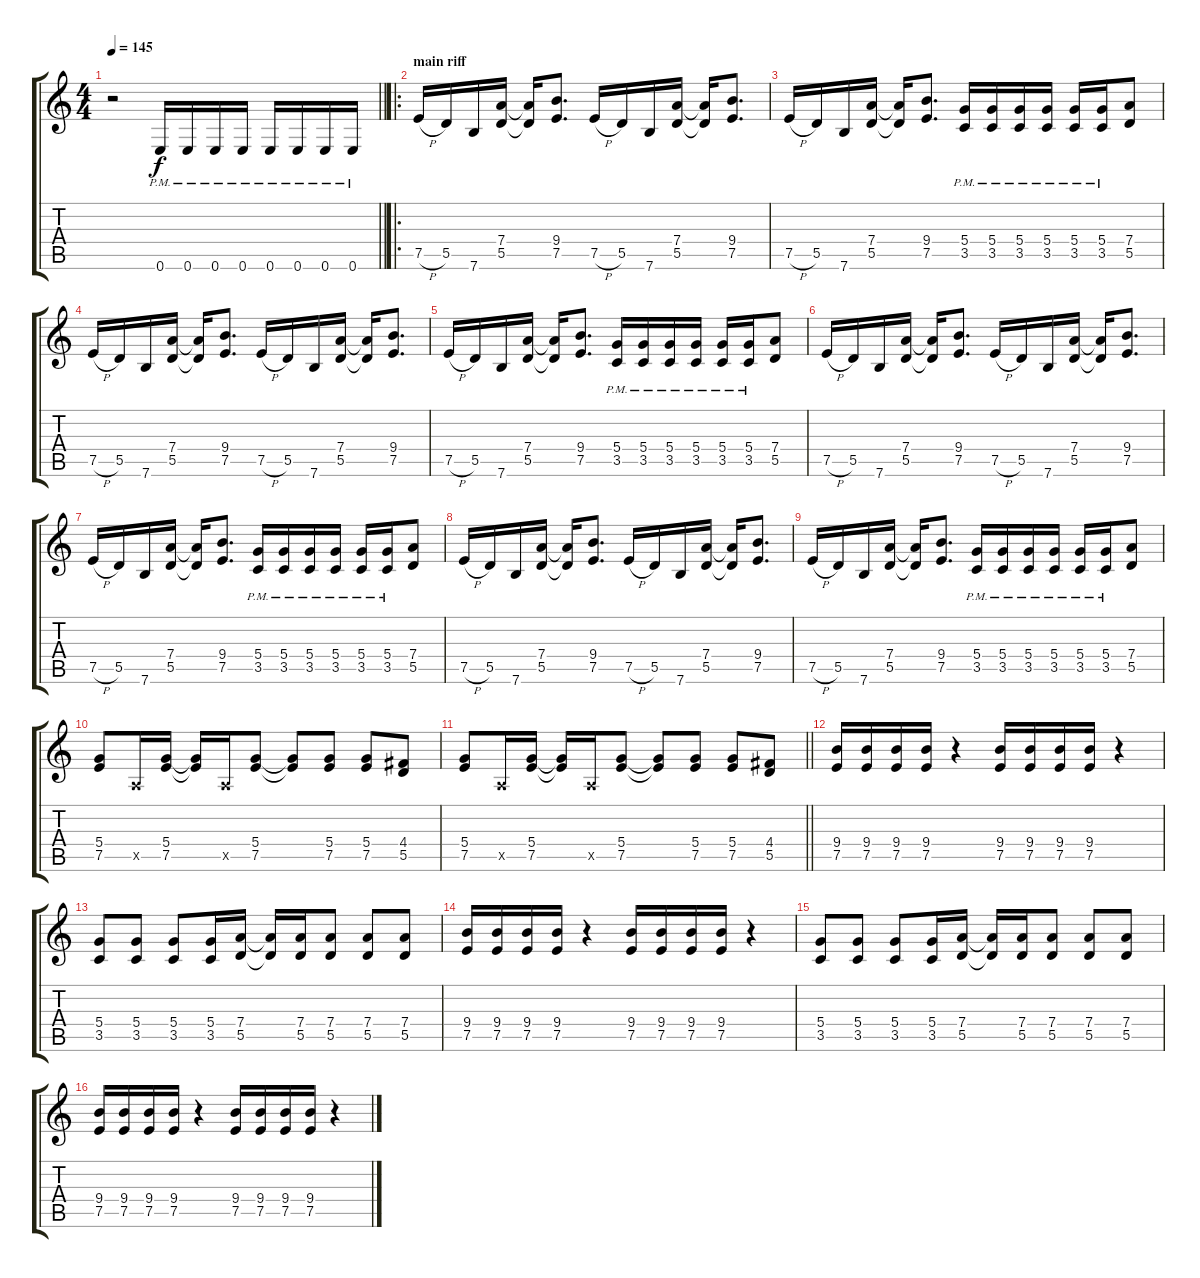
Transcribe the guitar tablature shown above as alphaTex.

\track "" {instrument distortionguitar}
\staff {score tabs}
\tuning (E4 B3 G3 D3 A2 E2) {hide}
\ts (4 4)
\tempo 145
\clef g2
\barLineRight lightlight
\ks c
r.2{dy f instrument distortionguitar} 0.6{pm}.16 0.6{pm}.16 0.6{pm}.16 0.6{pm}.16 0.6{pm}.16 0.6{pm}.16 0.6{pm}.16 0.6{pm}.16 |
\ro
\section ("" "main riff")
7.5{h}.16 5.5.16 7.6.16 (7.4 5.5).16 (7.4{t} 5.5{t}).16 (9.4 7.5).8{d} 7.5{h}.16 5.5.16 7.6.16 (7.4 5.5).16 (7.4{t} 5.5{t}).16 (9.4 7.5).8{d} |
7.5{h}.16 5.5.16 7.6.16 (7.4 5.5).16 (7.4{t} 5.5{t}).16 (9.4 7.5).8{d} (5.4{pm} 3.5{pm}).16 (5.4{pm} 3.5{pm}).16 (5.4{pm} 3.5{pm}).16 (5.4{pm} 3.5{pm}).16 (5.4{pm} 3.5{pm}).16 (5.4{pm} 3.5{pm}).16 (7.4 5.5).8 |
7.5{h}.16 5.5.16 7.6.16 (7.4 5.5).16 (7.4{t} 5.5{t}).16 (9.4 7.5).8{d} 7.5{h}.16 5.5.16 7.6.16 (7.4 5.5).16 (7.4{t} 5.5{t}).16 (9.4 7.5).8{d} |
7.5{h}.16 5.5.16 7.6.16 (7.4 5.5).16 (7.4{t} 5.5{t}).16 (9.4 7.5).8{d} (5.4{pm} 3.5{pm}).16 (5.4{pm} 3.5{pm}).16 (5.4{pm} 3.5{pm}).16 (5.4{pm} 3.5{pm}).16 (5.4{pm} 3.5{pm}).16 (5.4{pm} 3.5{pm}).16 (7.4 5.5).8 |
7.5{h}.16 5.5.16 7.6.16 (7.4 5.5).16 (7.4{t} 5.5{t}).16 (9.4 7.5).8{d} 7.5{h}.16 5.5.16 7.6.16 (7.4 5.5).16 (7.4{t} 5.5{t}).16 (9.4 7.5).8{d} |
7.5{h}.16 5.5.16 7.6.16 (7.4 5.5).16 (7.4{t} 5.5{t}).16 (9.4 7.5).8{d} (5.4{pm} 3.5{pm}).16 (5.4{pm} 3.5{pm}).16 (5.4{pm} 3.5{pm}).16 (5.4{pm} 3.5{pm}).16 (5.4{pm} 3.5{pm}).16 (5.4{pm} 3.5{pm}).16 (7.4 5.5).8 |
7.5{h}.16 5.5.16 7.6.16 (7.4 5.5).16 (7.4{t} 5.5{t}).16 (9.4 7.5).8{d} 7.5{h}.16 5.5.16 7.6.16 (7.4 5.5).16 (7.4{t} 5.5{t}).16 (9.4 7.5).8{d} |
7.5{h}.16 5.5.16 7.6.16 (7.4 5.5).16 (7.4{t} 5.5{t}).16 (9.4 7.5).8{d} (5.4{pm} 3.5{pm}).16 (5.4{pm} 3.5{pm}).16 (5.4{pm} 3.5{pm}).16 (5.4{pm} 3.5{pm}).16 (5.4{pm} 3.5{pm}).16 (5.4{pm} 3.5{pm}).16 (7.4 5.5).8 |
(5.4 7.5).8 0.5{x}.16 (5.4 7.5).16 (5.4{t} 7.5{t}).16 0.5{x}.16 (5.4 7.5).8 (5.4{t} 7.5{t}).8 (5.4 7.5).8 (5.4 7.5).8 (4.4 5.5).8 |
\barLineRight lightlight
(5.4 7.5).8 0.5{x}.16 (5.4 7.5).16 (5.4{t} 7.5{t}).16 0.5{x}.16 (5.4 7.5).8 (5.4{t} 7.5{t}).8 (5.4 7.5).8 (5.4 7.5).8 (4.4 5.5).8 |
(9.4 7.5).16 (9.4 7.5).16 (9.4 7.5).16 (9.4 7.5).16 r.4 (9.4 7.5).16 (9.4 7.5).16 (9.4 7.5).16 (9.4 7.5).16 r.4 |
(5.4 3.5).8 (5.4 3.5).8 (5.4 3.5).8 (5.4 3.5).16 (7.4 5.5).16 (7.4{t} 5.5{t}).16 (7.4 5.5).16 (7.4 5.5).8 (7.4 5.5).8 (7.4 5.5).8 |
(9.4 7.5).16 (9.4 7.5).16 (9.4 7.5).16 (9.4 7.5).16 r.4 (9.4 7.5).16 (9.4 7.5).16 (9.4 7.5).16 (9.4 7.5).16 r.4 |
(5.4 3.5).8 (5.4 3.5).8 (5.4 3.5).8 (5.4 3.5).16 (7.4 5.5).16 (7.4{t} 5.5{t}).16 (7.4 5.5).16 (7.4 5.5).8 (7.4 5.5).8 (7.4 5.5).8 |
(9.4 7.5).16 (9.4 7.5).16 (9.4 7.5).16 (9.4 7.5).16 r.4 (9.4 7.5).16 (9.4 7.5).16 (9.4 7.5).16 (9.4 7.5).16 r.4
